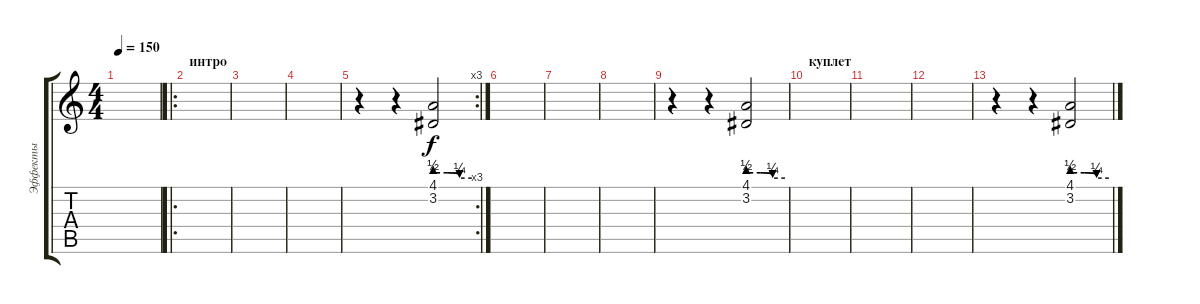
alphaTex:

\track ("Эффекты" "Эффекты") {instrument pad7halo}
\staff {score tabs}
\tuning (E4 B3 G3 D3 A2 E2) {hide}
\ts (4 4)
\tempo 150
\clef g2
\ks c
|
\ro
\section ("" "интро")
|
|
|
\rc 3
r.4 r.4 (4.1{be (custom 0 2 20 2 40 1 60 1)} 3.2{be (custom 0 2 20 2 40 1 60 1)}).2 |
|
|
|
r.4 r.4 (4.1{be (custom 0 2 20 2 40 1 60 1)} 3.2{be (custom 0 2 20 2 40 1 60 1)}).2 |
\section ("" "куплет")
|
|
|
r.4 r.4 (4.1{be (custom 0 2 20 2 40 1 60 1)} 3.2{be (custom 0 2 20 2 40 1 60 1)}).2
